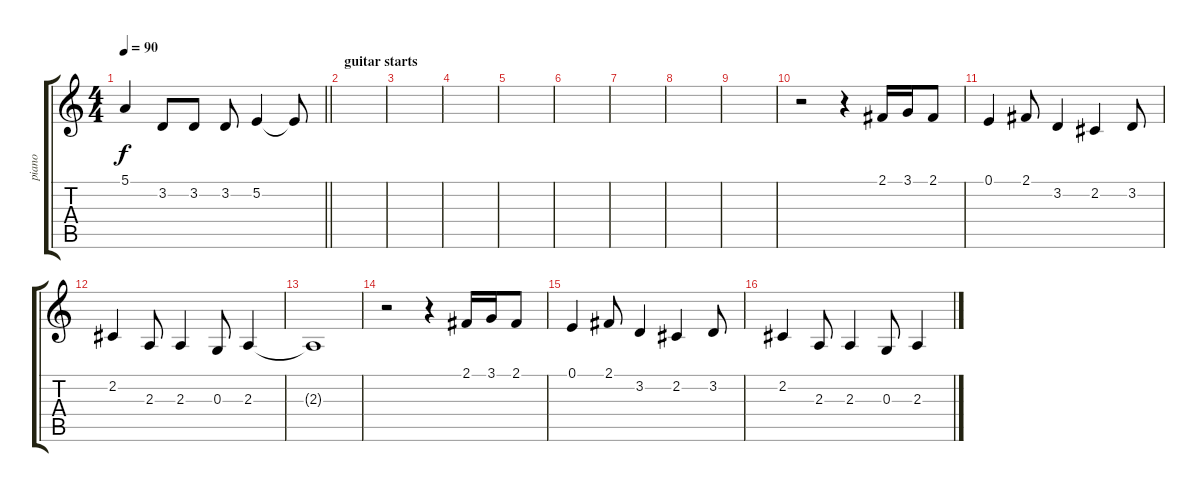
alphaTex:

\track ("piano" "piano") {instrument brightacousticpiano}
\staff {score tabs}
\tuning (E4 B3 G3 D3 A2 E2) {hide}
\ts (4 4)
\tempo 90
\clef g2
\barLineRight lightlight
\ks c
5.1{t}.4{dy f} 3.2.8 3.2.8 3.2.8 5.2.4 5.2{t}.8 |
\section ("" "guitar starts")
|
|
|
|
|
|
|
|
r.2{volume 11} r.4 2.1.16 3.1.16 2.1.8 |
0.1.4 2.1.8 3.2.4 2.2.4 3.2.8 |
2.2.4 2.3.8 2.3.4 0.3.8 2.3.4 |
2.3{t}.1 |
r.2 r.4 2.1.16 3.1.16 2.1.8 |
0.1.4 2.1.8 3.2.4 2.2.4 3.2.8 |
2.2.4 2.3.8 2.3.4 0.3.8 2.3.4
